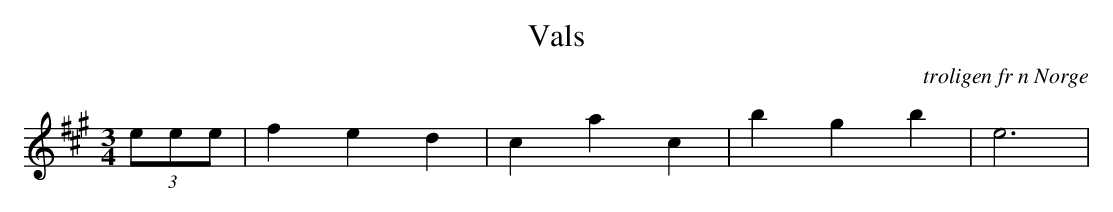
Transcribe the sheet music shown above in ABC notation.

X:1
T:Vals
C:troligen fr n Norge
M:3/4
L:1/4
K:A
(3e/e/e/ | f e d | c a c | b g b | e3 |
